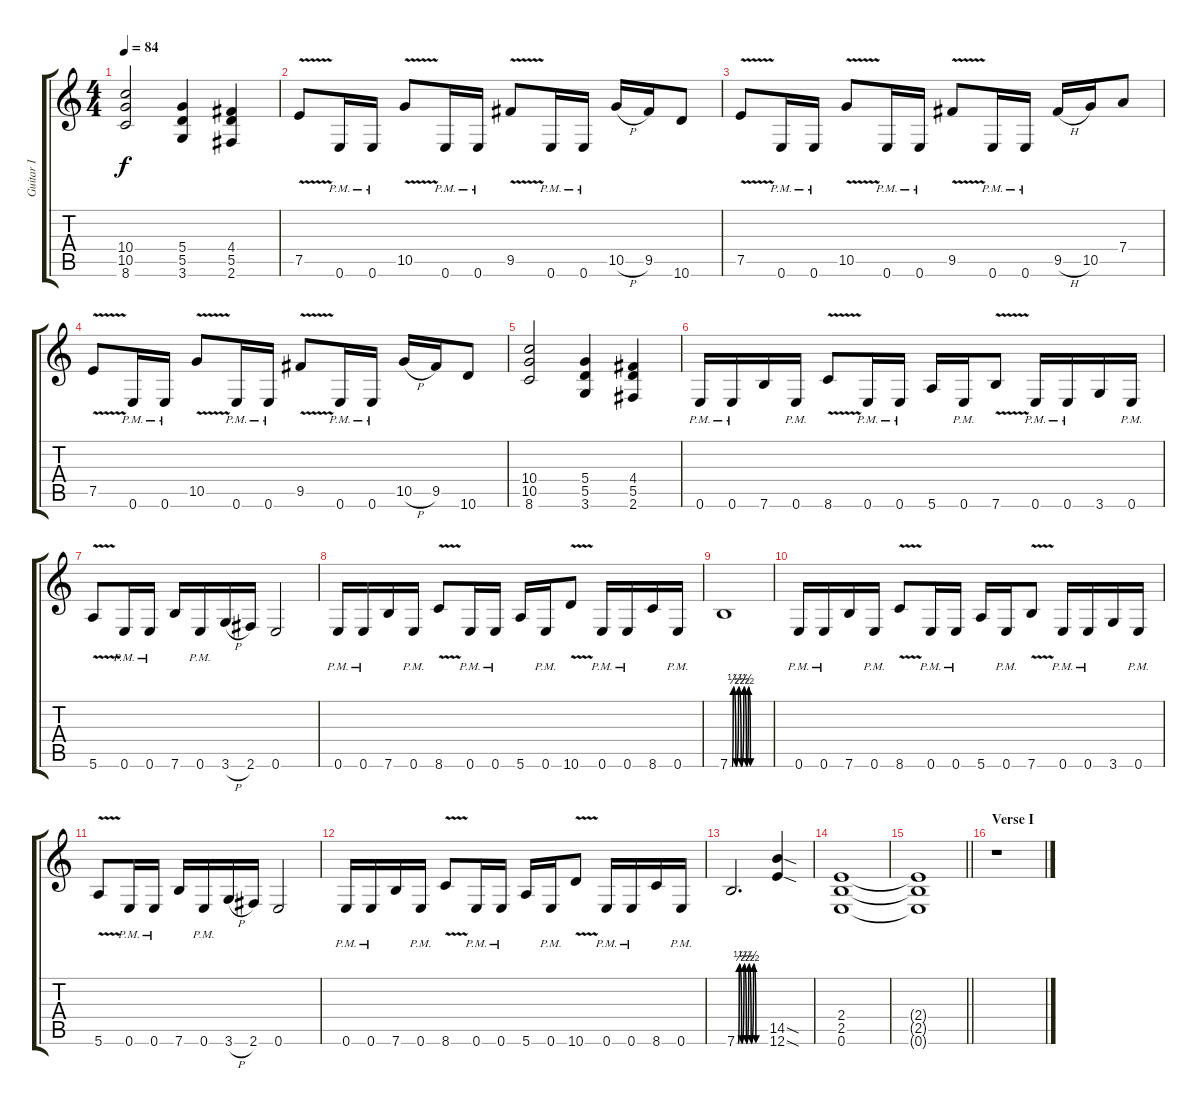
\track ("Guitar I" "Guitar I") {instrument overdrivenguitar}
\staff {score tabs}
\tuning (E4 B3 G3 D3 A2 E2) {hide}
\ts (4 4)
\tempo 84
\clef g2
\ks c
(10.4 10.5 8.6).2{dy f} (5.4 5.5 3.6).4 (4.4 5.5 2.6).4 |
7.5{v}.8 0.6{pm}.16 0.6{pm}.16 10.5{v}.8 0.6{pm}.16 0.6{pm}.16 9.5{v}.8 0.6{pm}.16 0.6{pm}.16 10.5{h}.16 9.5.16 10.6.8 |
7.5{v}.8 0.6{pm}.16 0.6{pm}.16 10.5{v}.8 0.6{pm}.16 0.6{pm}.16 9.5{v}.8 0.6{pm}.16 0.6{pm}.16 9.5{h}.16 10.5.16 7.4.8 |
7.5{v}.8 0.6{pm}.16 0.6{pm}.16 10.5{v}.8 0.6{pm}.16 0.6{pm}.16 9.5{v}.8 0.6{pm}.16 0.6{pm}.16 10.5{h}.16 9.5.16 10.6.8 |
(10.4 10.5 8.6).2 (5.4 5.5 3.6).4 (4.4 5.5 2.6).4 |
0.6{pm}.16 0.6{pm}.16 7.6.16 0.6{pm}.16 8.6{v}.8 0.6{pm}.16 0.6{pm}.16 5.6.16 0.6{pm}.16 7.6{v}.8 0.6{pm}.16 0.6{pm}.16 3.6.16 0.6{pm}.16 |
5.6{v}.8 0.6{pm}.16 0.6{pm}.16 7.6.16 0.6{pm}.16 3.6{h}.16 2.6.16 0.6.2 |
0.6{pm}.16 0.6{pm}.16 7.6.16 0.6{pm}.16 8.6{v}.8 0.6{pm}.16 0.6{pm}.16 5.6.16 0.6{pm}.16 10.6{v}.8 0.6{pm}.16 0.6{pm}.16 8.6.16 0.6{pm}.16 |
7.6{be (custom 0 0 3 0 5 2 9 0 13 2 17 0 21 2 25 0 28 2 31 0 60 0)}.1 |
0.6{pm}.16 0.6{pm}.16 7.6.16 0.6{pm}.16 8.6{v}.8 0.6{pm}.16 0.6{pm}.16 5.6.16 0.6{pm}.16 7.6{v}.8 0.6{pm}.16 0.6{pm}.16 3.6.16 0.6{pm}.16 |
5.6{v}.8 0.6{pm}.16 0.6{pm}.16 7.6.16 0.6{pm}.16 3.6{h}.16 2.6.16 0.6.2 |
0.6{pm}.16 0.6{pm}.16 7.6.16 0.6{pm}.16 8.6{v}.8 0.6{pm}.16 0.6{pm}.16 5.6.16 0.6{pm}.16 10.6{v}.8 0.6{pm}.16 0.6{pm}.16 8.6.16 0.6{pm}.16 |
7.6{be (custom 0 0 3 0 5 2 10 0 15 2 20 0 25 2 30 0 35 2 40 0 60 0)}.2{d} (14.5{sod} 12.6{sod}).4 |
(2.4 2.5 0.6).1 |
\barLineRight lightlight
(2.4{t} 2.5{t} 0.6{t}).1 |
\section ("" "Verse I")
r.1
